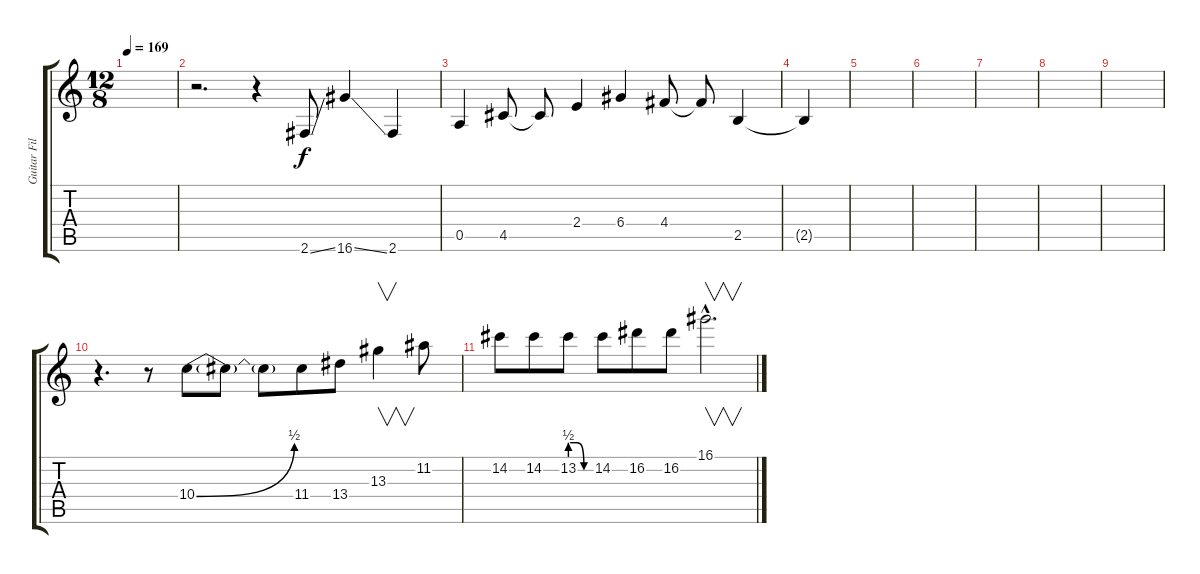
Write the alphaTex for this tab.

\track ("Guitar Fills 2" "Guitar Fil") {instrument distortionguitar}
\staff {score tabs}
\tuning (E4 B3 G3 D3 A2 E2) {hide}
\ts (12 8)
\tempo 169
\clef g2
\ks c
|
r.2{d} r.4 2.6{ss}.8 16.6{ss}.4 2.6.4 |
0.5.4 4.5.8 4.5{t}.8 2.4.4 6.4.4 4.4.8 4.4{t}.8 2.5.4 |
2.5{t}.4 |
|
|
|
|
|
r.4{d} r.8 10.4{be (bend 0 0 60 2)}.8 10.4{t}.8 10.4{t}.8 11.4.8 13.4.8 13.3.4{v} 11.2.8 |
14.2.8 14.2.8 13.2{be (custom 0 2 20 2 40 0 60 0)}.8 14.2.8 16.2.8 16.2.8 16.1{hac}.2{v d}
